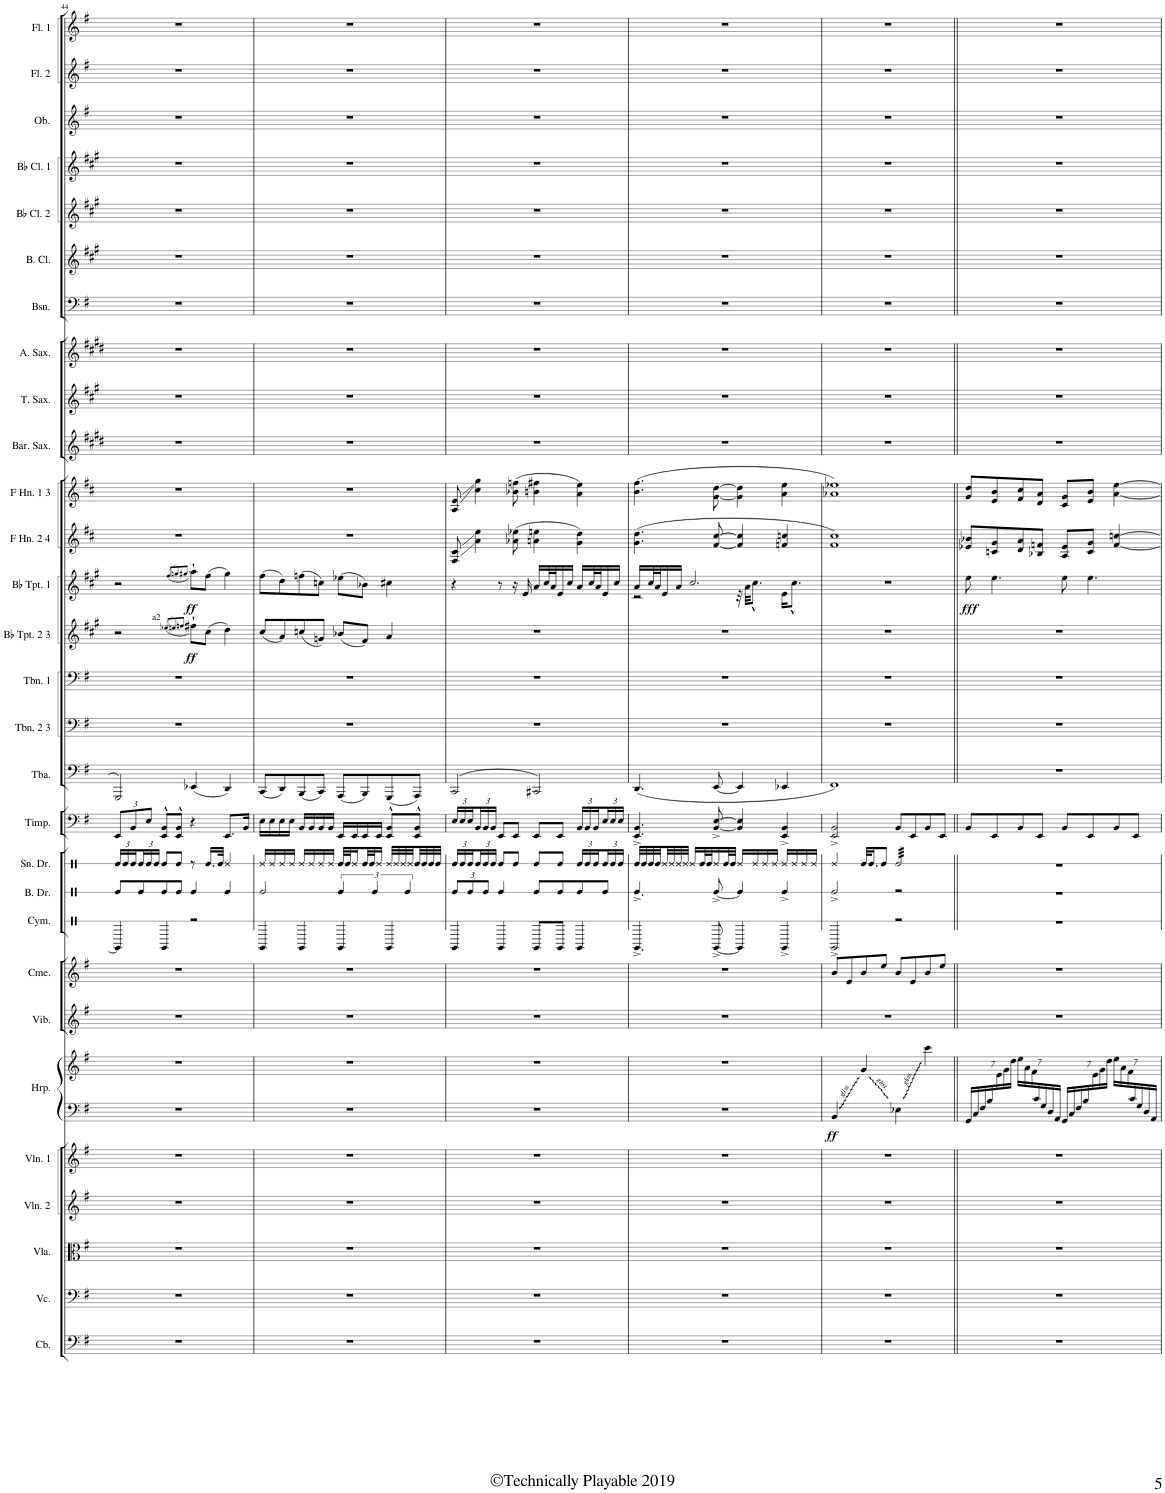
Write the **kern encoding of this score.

**kern	**kern	**kern	**kern	**kern	**kern	**kern	**dynam	**kern	**kern	**kern	**kern	**kern	**kern	**kern	**kern	**kern	**kern	**dynam	**kern	**dynam	**kern	**kern	**kern	**kern	**kern	**kern	**kern	**kern	**kern	**kern	**kern	**kern
*part29	*part28	*part27	*part26	*part25	*part24	*part24	*part24	*part23	*part22	*part21	*part20	*part19	*part18	*part17	*part16	*part15	*part14	*part14	*part13	*part13	*part12	*part11	*part10	*part9	*part8	*part7	*part6	*part5	*part4	*part3	*part2	*part1
*staff30	*staff29	*staff28	*staff27	*staff26	*staff25	*staff24	*staff24/25	*staff23	*staff22	*staff21	*staff20	*staff19	*staff18	*staff17	*staff16	*staff15	*staff14	*staff14	*staff13	*staff13	*staff12	*staff11	*staff10	*staff9	*staff8	*staff7	*staff6	*staff5	*staff4	*staff3	*staff2	*staff1
*I"Contrabass	*I"Violoncello	*I"Viola	*I"Violin 2	*I"Violin 1	*I"Harp	*	*	*I"Vibraphone	*I"Chimes	*I"Cymbal	*I"Bass Drum	*I"Snare Drum	*I"Timpani	*I"Tuba	*I"Trombone 2 &amp; 3	*I"Trombone 1	*I"Bb Trumpet 2 &amp; 3	*	*I"Bb Trumpet 1	*	*I"F Horn 2 &amp; 4	*I"F Horn 1 &amp; 3	*I"Baritone Saxophone	*I"Tenor Saxophone	*I"Alto Saxophone	*I"Bassoon	*I"Bass Clarinet	*I"Bb Clarinet 2	*I"Bb Clarinet 1	*I"Oboe	*I"Flute 2	*I"Flute 1
*I'Cb.	*I'Vc.	*I'Vla.	*I'Vln. 2	*I'Vln. 1	*I'Hrp.	*	*	*I'Vib.	*I'Cme.	*I'Cym.	*I'B. Dr.	*I'Sn. Dr.	*I'Timp.	*I'Tba.	*I'Tbn. 2 3	*I'Tbn. 1	*I'Bb Tpt. 2 3	*	*I'Bb Tpt. 1	*	*I'F Hn. 2 4	*I'F Hn. 1 3	*I'Bar. Sax.	*I'T. Sax.	*I'A. Sax.	*I'Bsn.	*I'B. Cl.	*I'Bb Cl. 2	*I'Bb Cl. 1	*I'Ob.	*I'Fl. 2	*I'Fl. 1
!!LO:PB:g=z
*clefF4	*clefF4	*clefC3	*clefG2	*clefG2	*clefF4	*clefG2	*	*clefG2	*clefG2	*clefX	*clefX	*clefX	*clefF4	*clefF4	*clefF4	*clefF4	*clefG2	*	*clefG2	*	*clefG2	*clefG2	*clefG2	*clefG2	*clefG2	*clefF4	*clefG2	*clefG2	*clefG2	*clefG2	*clefG2	*clefG2
*Trd7c12	*	*	*	*	*	*	*	*	*	*	*	*	*	*	*Trd1c2	*Trd1c2	*Trd1c2	*	*Trd1c2	*	*Trd4c7	*Trd4c7	*Trd12c21	*Trd8c14	*Trd5c9	*	*Trd8c14	*Trd1c2	*Trd1c2	*	*	*
*k[f#]	*k[f#]	*k[f#]	*k[f#]	*k[f#]	*k[f#]	*k[f#]	*	*k[f#]	*k[f#]	*k[]	*k[]	*k[]	*k[f#]	*k[f#]	*k[f#]	*k[f#]	*k[f#c#g#]	*	*k[f#c#g#]	*	*k[f#c#]	*k[f#c#]	*k[f#c#g#d#]	*k[f#c#g#]	*k[f#c#g#d#]	*k[f#]	*k[f#c#g#]	*k[f#c#g#]	*k[f#c#g#]	*k[f#]	*k[f#]	*k[f#]
*M4/4	*M4/4	*M4/4	*M4/4	*M4/4	*M4/4	*M4/4	*	*M4/4	*M4/4	*M4/4	*M4/4	*M4/4	*M4/4	*M4/4	*M4/4	*M4/4	*M4/4	*	*M4/4	*	*M4/4	*M4/4	*M4/4	*M4/4	*M4/4	*M4/4	*M4/4	*M4/4	*M4/4	*M4/4	*M4/4	*M4/4
*	*	*	*	*	*	*	*	*	*	*	*	*Xbrackettup	*Xbrackettup	*	*	*	*	*	*	*	*	*	*	*	*	*	*	*	*	*	*	*
=44	=44	=44	=44	=44	=44	=44	=44	=44	=44	=44	=44	=44	=44	=44	=44	=44	=44	=44	=44	=44	=44	=44	=44	=44	=44	=44	=44	=44	=44	=44	=44	=44
1r	1r	1r	1r	1r	1r	1r	.	1r	1r	4A/]	8Re/L	24Re/LL	12EE/L	2GGG/	1r	1r	2r	.	2r	.	1r	1r	1r	1r	1r	1r	1r	1r	1r	1r	1r	1r
.	.	.	.	.	.	.	.	.	.	.	.	24Re/	.	.	.	.	.	.	.	.	.	.	.	.	.	.	.	.	.	.	.	.
.	.	.	.	.	.	.	.	.	.	.	.	24Re/	12BB/	.	.	.	.	.	.	.	.	.	.	.	.	.	.	.	.	.	.	.
.	.	.	.	.	.	.	.	.	.	.	8Re/	24Re/	.	.	.	.	.	.	.	.	.	.	.	.	.	.	.	.	.	.	.	.
.	.	.	.	.	.	.	.	.	.	.	.	24Re/	12E/J	.	.	.	.	.	.	.	.	.	.	.	.	.	.	.	.	.	.	.
.	.	.	.	.	.	.	.	.	.	.	.	24Re/JJ	.	.	.	.	.	.	.	.	.	.	.	.	.	.	.	.	.	.	.	.
.	.	.	.	.	.	.	.	.	.	4A/	8Re/	8Re/L	8EE/^^ 8BB/^^L	.	.	.	.	.	.	.	.	.	.	.	.	.	.	.	.	.	.	.
.	.	.	.	.	.	.	.	.	.	.	8Re/J	8Re/J	8EE/^^ 8BB/^^J	.	.	.	.	.	.	.	.	.	.	.	.	.	.	.	.	.	.	.
.	.	.	.	.	.	.	.	.	.	.	.	.	.	.	.	.	(8qee-X/L	.	(8qff#/L	.	.	.	.	.	.	.	.	.	.	.	.	.
.	.	.	.	.	.	.	.	.	.	.	.	.	.	.	.	.	8qeen/	.	8qggn/	.	.	.	.	.	.	.	.	.	.	.	.	.
.	.	.	.	.	.	.	.	.	.	.	.	.	.	.	.	.	8qffn/J	.	8qgg#X/J	.	.	.	.	.	.	.	.	.	.	.	.	.
!	!	!	!	!	!	!	!	!	!	!	!	!	!	!	!	!	!LO:TX:a:t=a2	!	!	!	!	!	!	!	!	!	!	!	!	!	!	!
!	!	!	!	!	!	!	!	!	!	!	!	!	!	!	!	!	!	!LO:DY:b	!	!LO:DY:b	!	!	!	!	!	!	!	!	!	!	!	!
.	.	.	.	.	.	.	.	.	.	2r	4Re/	8r	4r	(4EE-X/	.	.	8ff#X`\L)	ff	8aa`\L)	ff	.	.	.	.	.	.	.	.	.	.	.	.
.	.	.	.	.	.	.	.	.	.	.	.	16.Re/LL	.	.	.	.	(8cc#\J	.	(8ff#\J	.	.	.	.	.	.	.	.	.	.	.	.	.
.	.	.	.	.	.	.	.	.	.	.	.	32Re/JJk	.	.	.	.	.	.	.	.	.	.	.	.	.	.	.	.	.	.	.	.
.	.	.	.	.	.	.	.	.	.	.	4Re/	4Re/	8.EE/L	4DD/)	.	.	4dd\)	.	4gg#\)	.	.	.	.	.	.	.	.	.	.	.	.	.
.	.	.	.	.	.	.	.	.	.	.	.	.	16BB/Jk	.	.	.	.	.	.	.	.	.	.	.	.	.	.	.	.	.	.	.
=45	=45	=45	=45	=45	=45	=45	=45	=45	=45	=45	=45	=45	=45	=45	=45	=45	=45	=45	=45	=45	=45	=45	=45	=45	=45	=45	=45	=45	=45	=45	=45	=45
1r	1r	1r	1r	1r	1r	1r	.	1r	1r	4A/	2Re/	16Re/LL	16E\LL	(8CC/L	1r	1r	(8cc#/L	.	(8ff#\L	.	1r	1r	1r	1r	1r	1r	1r	1r	1r	1r	1r	1r
.	.	.	.	.	.	.	.	.	.	.	.	16Re/	16E\	.	.	.	.	.	.	.	.	.	.	.	.	.	.	.	.	.	.	.
.	.	.	.	.	.	.	.	.	.	.	.	16Re/	16E\	8DD/)	.	.	8a/)	.	8dd\)	.	.	.	.	.	.	.	.	.	.	.	.	.
.	.	.	.	.	.	.	.	.	.	.	.	16Re/JJ	16E\JJ	.	.	.	.	.	.	.	.	.	.	.	.	.	.	.	.	.	.	.
.	.	.	.	.	.	.	.	.	.	4A/	.	16Re/LL	16BB/LL	(8BBB/	.	.	(8ccn/	.	(8ffn\	.	.	.	.	.	.	.	.	.	.	.	.	.
.	.	.	.	.	.	.	.	.	.	.	.	16Re/	16BB/	.	.	.	.	.	.	.	.	.	.	.	.	.	.	.	.	.	.	.
.	.	.	.	.	.	.	.	.	.	.	.	16Re/	16BB/	8CC/J)	.	.	8gn/J)	.	8ccn\J)	.	.	.	.	.	.	.	.	.	.	.	.	.
.	.	.	.	.	.	.	.	.	.	.	.	16Re/JJ	16BB/JJ	.	.	.	.	.	.	.	.	.	.	.	.	.	.	.	.	.	.	.
.	.	.	.	.	.	.	.	.	.	4A/	6Re/	32Re/LLL	16EE/LL	(8AAA/L	.	.	(8b-X/L	.	(8ee-X\L	.	.	.	.	.	.	.	.	.	.	.	.	.
.	.	.	.	.	.	.	.	.	.	.	.	32Re/J	.	.	.	.	.	.	.	.	.	.	.	.	.	.	.	.	.	.	.	.
.	.	.	.	.	.	.	.	.	.	.	.	16Re/	16EE/	.	.	.	.	.	.	.	.	.	.	.	.	.	.	.	.	.	.	.
.	.	.	.	.	.	.	.	.	.	.	.	32Re/L	16EE/	8BBB/)	.	.	8f#/J)	.	8b-X\J)	.	.	.	.	.	.	.	.	.	.	.	.	.
.	.	.	.	.	.	.	.	.	.	.	.	32Re/J	.	.	.	.	.	.	.	.	.	.	.	.	.	.	.	.	.	.	.	.
.	.	.	.	.	.	.	.	.	.	.	6Re/	.	.	.	.	.	.	.	.	.	.	.	.	.	.	.	.	.	.	.	.	.
.	.	.	.	.	.	.	.	.	.	.	.	16Re/JJ	16EE/JJ	.	.	.	.	.	.	.	.	.	.	.	.	.	.	.	.	.	.	.
.	.	.	.	.	.	.	.	.	.	4A/	.	32Re/LLL	8EE/^^ 8BB/^^L	(8GGG/	.	.	4a/	.	4cc#X\	.	.	.	.	.	.	.	.	.	.	.	.	.
.	.	.	.	.	.	.	.	.	.	.	.	32Re/	.	.	.	.	.	.	.	.	.	.	.	.	.	.	.	.	.	.	.	.
.	.	.	.	.	.	.	.	.	.	.	.	32Re/	.	.	.	.	.	.	.	.	.	.	.	.	.	.	.	.	.	.	.	.
.	.	.	.	.	.	.	.	.	.	.	6Re/	.	.	.	.	.	.	.	.	.	.	.	.	.	.	.	.	.	.	.	.	.
.	.	.	.	.	.	.	.	.	.	.	.	32Re/	.	.	.	.	.	.	.	.	.	.	.	.	.	.	.	.	.	.	.	.
.	.	.	.	.	.	.	.	.	.	.	.	32Re/	8EE/^^ 8BB/^^J	8AAA/J)	.	.	.	.	.	.	.	.	.	.	.	.	.	.	.	.	.	.
.	.	.	.	.	.	.	.	.	.	.	.	32Re/	.	.	.	.	.	.	.	.	.	.	.	.	.	.	.	.	.	.	.	.
.	.	.	.	.	.	.	.	.	.	.	.	32Re/	.	.	.	.	.	.	.	.	.	.	.	.	.	.	.	.	.	.	.	.
.	.	.	.	.	.	.	.	.	.	.	.	32Re/JJJ	.	.	.	.	.	.	.	.	.	.	.	.	.	.	.	.	.	.	.	.
=46	=46	=46	=46	=46	=46	=46	=46	=46	=46	=46	=46	=46	=46	=46	=46	=46	=46	=46	=46	=46	=46	=46	=46	=46	=46	=46	=46	=46	=46	=46	=46	=46
*	*	*	*	*	*	*	*	*	*	*	*Xbrackettup	*	*	*	*	*	*	*	*	*	*	*	*	*	*	*	*	*	*	*	*	*
1r	1r	1r	1r	1r	1r	1r	.	1r	1r	4A/	12Re/L	24Re/LL	24E/LL	(>2CC/	1r	1r	1r	.	4r	.	8F#/ 8c#/	8A/ 8e/	1r	1r	1r	1r	1r	1r	1r	1r	1r	1r
.	.	.	.	.	.	.	.	.	.	.	.	24Re/	24E/	.	.	.	.	.	.	.	.	.	.	.	.	.	.	.	.	.	.	.
.	.	.	.	.	.	.	.	.	.	.	12Re/	24Re/	24E/	.	.	.	.	.	.	.	.	.	.	.	.	.	.	.	.	.	.	.
.	.	.	.	.	.	.	.	.	.	.	.	24Re/	24BB/	.	.	.	.	.	.	.	4a\ 4ee\	4cc#\ 4gg\	.	.	.	.	.	.	.	.	.	.
.	.	.	.	.	.	.	.	.	.	.	12Re/J	24Re/	24BB/	.	.	.	.	.	.	.	.	.	.	.	.	.	.	.	.	.	.	.
.	.	.	.	.	.	.	.	.	.	.	.	24Re/JJ	24BB/JJ	.	.	.	.	.	.	.	.	.	.	.	.	.	.	.	.	.	.	.
.	.	.	.	.	.	.	.	.	.	4A/	4Re/	8Re/L	8EE/L	.	.	.	.	.	8r	.	.	.	.	.	.	.	.	.	.	.	.	.
.	.	.	.	.	.	.	.	.	.	.	.	8Re/J	8EE/J	.	.	.	.	.	16r	.	(8a-X\ 8ee-X\	(8b-X\ 8ffn\	.	.	.	.	.	.	.	.	.	.
.	.	.	.	.	.	.	.	.	.	.	.	.	.	.	.	.	.	.	16e/	.	.	.	.	.	.	.	.	.	.	.	.	.
.	.	.	.	.	.	.	.	.	.	8A/L	8Re/L	8Re/L	8EE/L	2CC#X/)	.	.	.	.	16a/LL	.	4an\ 4een\	4bn\ 4ff#X\	.	.	.	.	.	.	.	.	.	.
.	.	.	.	.	.	.	.	.	.	.	.	.	.	.	.	.	.	.	32cc#/L	.	.	.	.	.	.	.	.	.	.	.	.	.
.	.	.	.	.	.	.	.	.	.	.	.	.	.	.	.	.	.	.	32a/J	.	.	.	.	.	.	.	.	.	.	.	.	.
.	.	.	.	.	.	.	.	.	.	8A/J	8Re/	8Re/J	8EE/J	.	.	.	.	.	16e/	.	.	.	.	.	.	.	.	.	.	.	.	.
.	.	.	.	.	.	.	.	.	.	.	.	.	.	.	.	.	.	.	16cc#/JJ	.	.	.	.	.	.	.	.	.	.	.	.	.
.	.	.	.	.	.	.	.	.	.	4A/	8Re/	24Re/LL	24BB/LL	.	.	.	.	.	16a/LL	.	4g\ 4dd\)	4a\ 4ee\)	.	.	.	.	.	.	.	.	.	.
.	.	.	.	.	.	.	.	.	.	.	.	24Re/	24BB/	.	.	.	.	.	.	.	.	.	.	.	.	.	.	.	.	.	.	.
.	.	.	.	.	.	.	.	.	.	.	.	.	.	.	.	.	.	.	32cc#/L	.	.	.	.	.	.	.	.	.	.	.	.	.
.	.	.	.	.	.	.	.	.	.	.	.	24Re/	24BB/	.	.	.	.	.	.	.	.	.	.	.	.	.	.	.	.	.	.	.
.	.	.	.	.	.	.	.	.	.	.	.	.	.	.	.	.	.	.	32a/J	.	.	.	.	.	.	.	.	.	.	.	.	.
.	.	.	.	.	.	.	.	.	.	.	8Re/J	24Re/	24E/	.	.	.	.	.	16e/	.	.	.	.	.	.	.	.	.	.	.	.	.
.	.	.	.	.	.	.	.	.	.	.	.	24Re/	24E/	.	.	.	.	.	.	.	.	.	.	.	.	.	.	.	.	.	.	.
.	.	.	.	.	.	.	.	.	.	.	.	.	.	.	.	.	.	.	16cc#/JJ	.	.	.	.	.	.	.	.	.	.	.	.	.
.	.	.	.	.	.	.	.	.	.	.	.	24Re/JJ	24E/JJ	.	.	.	.	.	.	.	.	.	.	.	.	.	.	.	.	.	.	.
=47	=47	=47	=47	=47	=47	=47	=47	=47	=47	=47	=47	=47	=47	=47	=47	=47	=47	=47	=47	=47	=47	=47	=47	=47	=47	=47	=47	=47	=47	=47	=47	=47
*	*	*	*	*	*	*	*	*	*	*	*	*	*	*	*	*	*	*	*^	*	*	*	*	*	*	*	*	*	*	*	*	*
1r	1r	1r	1r	1r	1r	1r	.	1r	1r	4.A^</	4.Re^</	32Re/LLL	4.EE/^ 4.BB/^	(4.DD/	1r	1r	1r	.	16a/LL	2r	.	(4.g\ 4.dd\	(4.b\ 4.ff#\	1r	1r	1r	1r	1r	1r	1r	1r	1r	1r
.	.	.	.	.	.	.	.	.	.	.	.	32Re/	.	.	.	.	.	.	.	.	.	.	.	.	.	.	.	.	.	.	.	.	.
.	.	.	.	.	.	.	.	.	.	.	.	32Re/	.	.	.	.	.	.	32cc#/L	.	.	.	.	.	.	.	.	.	.	.	.	.	.
.	.	.	.	.	.	.	.	.	.	.	.	32Re/	.	.	.	.	.	.	32a/J	.	.	.	.	.	.	.	.	.	.	.	.	.	.
.	.	.	.	.	.	.	.	.	.	.	.	32Re/	.	.	.	.	.	.	16e/	.	.	.	.	.	.	.	.	.	.	.	.	.	.
.	.	.	.	.	.	.	.	.	.	.	.	32Re/	.	.	.	.	.	.	.	.	.	.	.	.	.	.	.	.	.	.	.	.	.
.	.	.	.	.	.	.	.	.	.	.	.	32Re/	.	.	.	.	.	.	16a/JJ	.	.	.	.	.	.	.	.	.	.	.	.	.	.
.	.	.	.	.	.	.	.	.	.	.	.	32Re/JJJ	.	.	.	.	.	.	.	.	.	.	.	.	.	.	.	.	.	.	.	.	.
.	.	.	.	.	.	.	.	.	.	.	.	16Re/LL	.	.	.	.	.	.	2.cc#/	.	.	.	.	.	.	.	.	.	.	.	.	.	.
.	.	.	.	.	.	.	.	.	.	.	.	32Re/L	.	.	.	.	.	.	.	.	.	.	.	.	.	.	.	.	.	.	.	.	.
.	.	.	.	.	.	.	.	.	.	.	.	32Re/J	.	.	.	.	.	.	.	.	.	.	.	.	.	.	.	.	.	.	.	.	.
.	.	.	.	.	.	.	.	.	.	[8A^</	[8Re^</	16Re/	[8BB/^ [8E/^	[8EE/	.	.	.	.	.	.	.	[8f#/ [8cc#/	[8g\ [8dd\	.	.	.	.	.	.	.	.	.	.
.	.	.	.	.	.	.	.	.	.	.	.	32Re/L	.	.	.	.	.	.	.	.	.	.	.	.	.	.	.	.	.	.	.	.	.
.	.	.	.	.	.	.	.	.	.	.	.	32Re/JJJ	.	.	.	.	.	.	.	.	.	.	.	.	.	.	.	.	.	.	.	.	.
.	.	.	.	.	.	.	.	.	.	4A/]	4Re/]	16Re/LL	4BB/] 4E/]	4EE/]	.	.	.	.	.	32r	.	4f#/] 4cc#/]	4g\] 4dd\]	.	.	.	.	.	.	.	.	.	.
.	.	.	.	.	.	.	.	.	.	.	.	.	.	.	.	.	.	.	.	32a\KKL	.	.	.	.	.	.	.	.	.	.	.	.	.
.	.	.	.	.	.	.	.	.	.	.	.	16Re/	.	.	.	.	.	.	.	8.cc#^^\J	.	.	.	.	.	.	.	.	.	.	.	.	.
.	.	.	.	.	.	.	.	.	.	.	.	16Re/	.	.	.	.	.	.	.	.	.	.	.	.	.	.	.	.	.	.	.	.	.
.	.	.	.	.	.	.	.	.	.	.	.	16Re/JJ	.	.	.	.	.	.	.	.	.	.	.	.	.	.	.	.	.	.	.	.	.
.	.	.	.	.	.	.	.	.	.	4A^</	4Re^</	16Re/LL	4EE/^ 4BB/^	4EE-X/	.	.	.	.	.	16e\KL	.	4fn/ 4ccn/	4a\ 4ee\	.	.	.	.	.	.	.	.	.	.
.	.	.	.	.	.	.	.	.	.	.	.	16Re/	.	.	.	.	.	.	.	8.cc#^^\J	.	.	.	.	.	.	.	.	.	.	.	.	.
.	.	.	.	.	.	.	.	.	.	.	.	16Re/	.	.	.	.	.	.	.	.	.	.	.	.	.	.	.	.	.	.	.	.	.
.	.	.	.	.	.	.	.	.	.	.	.	16Re/JJ	.	.	.	.	.	.	.	.	.	.	.	.	.	.	.	.	.	.	.	.	.
*	*	*	*	*	*	*	*	*	*	*	*	*	*	*	*	*	*	*	*v	*v	*	*	*	*	*	*	*	*	*	*	*	*	*
=48	=48	=48	=48	=48	=48	=48	=48	=48	=48	=48	=48	=48	=48	=48	=48	=48	=48	=48	=48	=48	=48	=48	=48	=48	=48	=48	=48	=48	=48	=48	=48	=48
!	!	!	!	!	!	!	!LO:DY:b=2	!	!	!	!	!	!	!	!	!	!	!	!	!	!	!	!	!	!	!	!	!	!	!	!	!
1r	1r	1r	1r	1r	4BB/	4ryy	ff	1r	8b/L	2A^</	2Re^</	4Re/	2EE/^ 2BB/^	1FF#)	1r	1r	1r	.	1r	.	1f# 1cc#)	1a-X 1ee-X)	1r	1r	1r	1r	1r	1r	1r	1r	1r	1r
.	.	.	.	.	.	.	.	.	8e/	.	.	.	.	.	.	.	.	.	.	.	.	.	.	.	.	.	.	.	.	.	.	.
.	.	.	.	.	4ryy	4g/	.	.	8b/	.	.	32Re/KLL	.	.	.	.	.	.	.	.	.	.	.	.	.	.	.	.	.	.	.	.
.	.	.	.	.	.	.	.	.	.	.	.	16.Re/J	.	.	.	.	.	.	.	.	.	.	.	.	.	.	.	.	.	.	.	.
.	.	.	.	.	.	.	.	.	8ee/J	.	.	8Re/J	.	.	.	.	.	.	.	.	.	.	.	.	.	.	.	.	.	.	.	.
*	*	*	*	*	*	*	*	*	*	*	*	*tremolo	*	*	*	*	*	*	*	*	*	*	*	*	*	*	*	*	*	*	*	*
.	.	.	.	.	4E-X\	4ryy	.	.	8b/L	2r	2r	32Re/LLL	8BB/L	.	.	.	.	.	.	.	.	.	.	.	.	.	.	.	.	.	.	.
.	.	.	.	.	.	.	.	.	.	.	.	32Re/	.	.	.	.	.	.	.	.	.	.	.	.	.	.	.	.	.	.	.	.
.	.	.	.	.	.	.	.	.	.	.	.	32Re/	.	.	.	.	.	.	.	.	.	.	.	.	.	.	.	.	.	.	.	.
.	.	.	.	.	.	.	.	.	.	.	.	32Re/	.	.	.	.	.	.	.	.	.	.	.	.	.	.	.	.	.	.	.	.
.	.	.	.	.	.	.	.	.	8e/	.	.	32Re/	8EE/	.	.	.	.	.	.	.	.	.	.	.	.	.	.	.	.	.	.	.
.	.	.	.	.	.	.	.	.	.	.	.	32Re/	.	.	.	.	.	.	.	.	.	.	.	.	.	.	.	.	.	.	.	.
.	.	.	.	.	.	.	.	.	.	.	.	32Re/	.	.	.	.	.	.	.	.	.	.	.	.	.	.	.	.	.	.	.	.
.	.	.	.	.	.	.	.	.	.	.	.	32Re/	.	.	.	.	.	.	.	.	.	.	.	.	.	.	.	.	.	.	.	.
.	.	.	.	.	4ryy	4ccc\	.	.	8b/	.	.	32Re/	8BB/	.	.	.	.	.	.	.	.	.	.	.	.	.	.	.	.	.	.	.
.	.	.	.	.	.	.	.	.	.	.	.	32Re/	.	.	.	.	.	.	.	.	.	.	.	.	.	.	.	.	.	.	.	.
.	.	.	.	.	.	.	.	.	.	.	.	32Re/	.	.	.	.	.	.	.	.	.	.	.	.	.	.	.	.	.	.	.	.
.	.	.	.	.	.	.	.	.	.	.	.	32Re/	.	.	.	.	.	.	.	.	.	.	.	.	.	.	.	.	.	.	.	.
.	.	.	.	.	.	.	.	.	8ee/J	.	.	32Re/	8EE/J	.	.	.	.	.	.	.	.	.	.	.	.	.	.	.	.	.	.	.
.	.	.	.	.	.	.	.	.	.	.	.	32Re/	.	.	.	.	.	.	.	.	.	.	.	.	.	.	.	.	.	.	.	.
.	.	.	.	.	.	.	.	.	.	.	.	32Re/	.	.	.	.	.	.	.	.	.	.	.	.	.	.	.	.	.	.	.	.
.	.	.	.	.	.	.	.	.	.	.	.	32Re/JJJ	.	.	.	.	.	.	.	.	.	.	.	.	.	.	.	.	.	.	.	.
*	*	*	*	*	*	*	*	*	*	*	*	*Xtremolo	*	*	*	*	*	*	*	*	*	*	*	*	*	*	*	*	*	*	*	*
=49||	=49||	=49||	=49||	=49||	=49||	=49||	=49||	=49||	=49||	=49||	=49||	=49||	=49||	=49||	=49||	=49||	=49||	=49||	=49||	=49||	=49||	=49||	=49||	=49||	=49||	=49||	=49||	=49||	=49||	=49||	=49||	=49||
*	*	*	*	*	*Xbrackettup	*	*	*	*	*	*	*	*	*	*	*	*	*	*	*	*	*	*	*	*	*	*	*	*	*	*	*
*	*	*	*	*	*	*^	*	*	*	*	*	*	*	*	*	*	*	*	*	*	*	*	*	*	*	*	*	*	*	*	*	*
!	!	!	!	!	!	!	!	!	!	!	!	!	!	!	!	!	!	!	!	!	!LO:DY:b	!	!	!	!	!	!	!	!	!	!	!	!
1r	1r	1r	1r	1r	28GG/LL	4ryy	7ryy	.	1r	1r	1r	1r	1r	8BB/L	1r	1r	1r	1r	.	8ee\	fff	8e-X/ 8b-X/L	8g/ 8dd/L	1r	1r	1r	1r	1r	1r	1r	1r	1r	1r
.	.	.	.	.	28C/	.	.	.	.	.	.	.	.	.	.	.	.	.	.	.	.	.	.	.	.	.	.	.	.	.	.	.	.
.	.	.	.	.	28F#/	.	.	.	.	.	.	.	.	.	.	.	.	.	.	.	.	.	.	.	.	.	.	.	.	.	.	.	.
.	.	.	.	.	28B/	.	.	.	.	.	.	.	.	.	.	.	.	.	.	.	.	.	.	.	.	.	.	.	.	.	.	.	.
.	.	.	.	.	.	.	.	.	.	.	.	.	.	8EE/	.	.	.	.	.	4.ee\	.	8cn/ 8g/	8e/ 8b/	.	.	.	.	.	.	.	.	.	.
.	.	.	.	.	7.ryy	.	28e\	.	.	.	.	.	.	.	.	.	.	.	.	.	.	.	.	.	.	.	.	.	.	.	.	.	.
.	.	.	.	.	.	.	28g\	.	.	.	.	.	.	.	.	.	.	.	.	.	.	.	.	.	.	.	.	.	.	.	.	.	.
.	.	.	.	.	.	.	28dd\JJ	.	.	.	.	.	.	.	.	.	.	.	.	.	.	.	.	.	.	.	.	.	.	.	.	.	.
*	*	*	*	*	*	*	*Xbrackettup	*	*	*	*	*	*	*	*	*	*	*	*	*	*	*	*	*	*	*	*	*	*	*	*	*	*
.	.	.	.	.	.	4ryy	28ee\LL	.	.	.	.	.	.	8BB/	.	.	.	.	.	.	.	8d/ 8a/	8f#/ 8cc#/	.	.	.	.	.	.	.	.	.	.
.	.	.	.	.	.	.	28a\	.	.	.	.	.	.	.	.	.	.	.	.	.	.	.	.	.	.	.	.	.	.	.	.	.	.
.	.	.	.	.	.	.	28f#\	.	.	.	.	.	.	.	.	.	.	.	.	.	.	.	.	.	.	.	.	.	.	.	.	.	.
.	.	.	.	.	28c/	.	7%2ryy	.	.	.	.	.	.	.	.	.	.	.	.	.	.	.	.	.	.	.	.	.	.	.	.	.	.
.	.	.	.	.	.	.	.	.	.	.	.	.	.	8EE/J	.	.	.	.	.	.	.	8B-X/ 8fn/J	8d/ 8a/J	.	.	.	.	.	.	.	.	.	.
.	.	.	.	.	28G/	.	.	.	.	.	.	.	.	.	.	.	.	.	.	.	.	.	.	.	.	.	.	.	.	.	.	.	.
.	.	.	.	.	28D/	.	.	.	.	.	.	.	.	.	.	.	.	.	.	.	.	.	.	.	.	.	.	.	.	.	.	.	.
.	.	.	.	.	28AA/JJ	.	.	.	.	.	.	.	.	.	.	.	.	.	.	.	.	.	.	.	.	.	.	.	.	.	.	.	.
.	.	.	.	.	28GG/LL	4ryy	.	.	.	.	.	.	.	8BB/L	.	.	.	.	.	8ee\	.	8A/ 8e-/L	8c#/ 8g/L	.	.	.	.	.	.	.	.	.	.
.	.	.	.	.	28C/	.	.	.	.	.	.	.	.	.	.	.	.	.	.	.	.	.	.	.	.	.	.	.	.	.	.	.	.
.	.	.	.	.	28F#/	.	.	.	.	.	.	.	.	.	.	.	.	.	.	.	.	.	.	.	.	.	.	.	.	.	.	.	.
.	.	.	.	.	28B/	.	.	.	.	.	.	.	.	.	.	.	.	.	.	.	.	.	.	.	.	.	.	.	.	.	.	.	.
.	.	.	.	.	.	.	.	.	.	.	.	.	.	8EE/	.	.	.	.	.	4.ee\	.	8c/ 8g/J	8e/ 8b/J	.	.	.	.	.	.	.	.	.	.
.	.	.	.	.	7.ryy	.	28e\	.	.	.	.	.	.	.	.	.	.	.	.	.	.	.	.	.	.	.	.	.	.	.	.	.	.
.	.	.	.	.	.	.	28g\	.	.	.	.	.	.	.	.	.	.	.	.	.	.	.	.	.	.	.	.	.	.	.	.	.	.
.	.	.	.	.	.	.	28dd\JJ	.	.	.	.	.	.	.	.	.	.	.	.	.	.	.	.	.	.	.	.	.	.	.	.	.	.
.	.	.	.	.	.	4ryy	28ee\LL	.	.	.	.	.	.	8BB/	.	.	.	.	.	.	.	[4f/ [4ccn/	[4a\ [4ee\	.	.	.	.	.	.	.	.	.	.
.	.	.	.	.	.	.	28a\	.	.	.	.	.	.	.	.	.	.	.	.	.	.	.	.	.	.	.	.	.	.	.	.	.	.
.	.	.	.	.	.	.	28f#\	.	.	.	.	.	.	.	.	.	.	.	.	.	.	.	.	.	.	.	.	.	.	.	.	.	.
.	.	.	.	.	28c/	.	7ryy	.	.	.	.	.	.	.	.	.	.	.	.	.	.	.	.	.	.	.	.	.	.	.	.	.	.
.	.	.	.	.	.	.	.	.	.	.	.	.	.	8EE/J	.	.	.	.	.	.	.	.	.	.	.	.	.	.	.	.	.	.	.
.	.	.	.	.	28G/	.	.	.	.	.	.	.	.	.	.	.	.	.	.	.	.	.	.	.	.	.	.	.	.	.	.	.	.
.	.	.	.	.	28D/	.	.	.	.	.	.	.	.	.	.	.	.	.	.	.	.	.	.	.	.	.	.	.	.	.	.	.	.
.	.	.	.	.	28AA/JJ	.	.	.	.	.	.	.	.	.	.	.	.	.	.	.	.	.	.	.	.	.	.	.	.	.	.	.	.
*	*	*	*	*	*	*v	*v	*	*	*	*	*	*	*	*	*	*	*	*	*	*	*	*	*	*	*	*	*	*	*	*	*	*
=	=	=	=	=	=	=	=	=	=	=	=	=	=	=	=	=	=	=	=	=	=	=	=	=	=	=	=	=	=	=	=	=
*-	*-	*-	*-	*-	*-	*-	*-	*-	*-	*-	*-	*-	*-	*-	*-	*-	*-	*-	*-	*-	*-	*-	*-	*-	*-	*-	*-	*-	*-	*-	*-	*-
